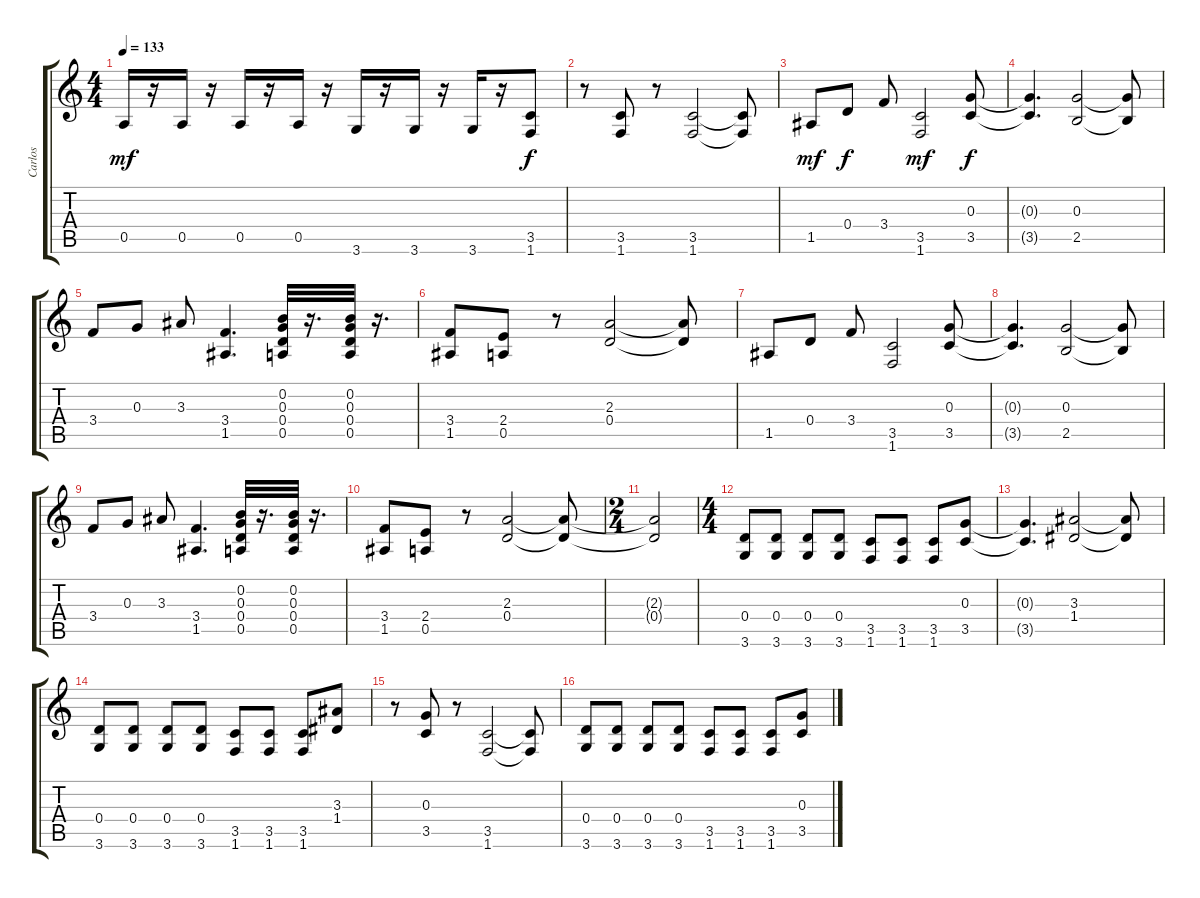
\track ("Carlos" "Carlos") {instrument distortionguitar}
\staff {score tabs}
\tuning (E4 B3 G3 D3 A2 E2) {hide}
\ts (4 4)
\tempo 133
\clef g2
\ks c
0.5.16{dy mf} r.16 0.5.16 r.16 0.5.16 r.16 0.5.16 r.16 3.6.16 r.16 3.6.16 r.16 3.6.16 r.16 (3.5 1.6).8{dy f} |
r.8 (3.5 1.6).8 r.8 (3.5 1.6).2 (3.5{t} 1.6{t}).8 |
1.5.8{dy mf} 0.4.8{dy f} 3.4.8 (3.5 1.6).2{dy mf} (0.3 3.5).8{dy f} |
(0.3{t} 3.5{t}).4{d} (0.3 2.5).2 (0.3{t} 2.5{t}).8 |
3.4.8 0.3.8 3.3.8 (3.4 1.5).4{d} (0.2 0.3 0.4 0.5).32 r.16{d} (0.2 0.3 0.4 0.5).32 r.16{d} |
(3.4 1.5).8 (2.4 0.5).8 r.8 (2.3 0.4).2 (2.3{t} 0.4{t}).8 |
1.5.8 0.4.8 3.4.8 (3.5 1.6).2 (0.3 3.5).8 |
(0.3{t} 3.5{t}).4{d} (0.3 2.5).2 (0.3{t} 2.5{t}).8 |
3.4.8 0.3.8 3.3.8 (3.4 1.5).4{d} (0.2 0.3 0.4 0.5).32 r.16{d} (0.2 0.3 0.4 0.5).32 r.16{d} |
(3.4 1.5).8 (2.4 0.5).8 r.8 (2.3 0.4).2 (2.3{t} 0.4{t}).8 |
\ts (2 4)
(2.3{t} 0.4{t}).2 |
\ts (4 4)
(0.4 3.6).8 (0.4 3.6).8 (0.4 3.6).8 (0.4 3.6).8 (3.5 1.6).8 (3.5 1.6).8 (3.5 1.6).8 (0.3 3.5).8 |
(0.3{t} 3.5{t}).4{d} (3.3 1.4).2 (3.3{t} 1.4{t}).8 |
(0.4 3.6).8 (0.4 3.6).8 (0.4 3.6).8 (0.4 3.6).8 (3.5 1.6).8 (3.5 1.6).8 (3.5 1.6).8 (3.3 1.4).8 |
r.8 (0.3 3.5).8 r.8 (3.5 1.6).2 (3.5{t} 1.6{t}).8 |
(0.4 3.6).8 (0.4 3.6).8 (0.4 3.6).8 (0.4 3.6).8 (3.5 1.6).8 (3.5 1.6).8 (3.5 1.6).8 (0.3 3.5).8
